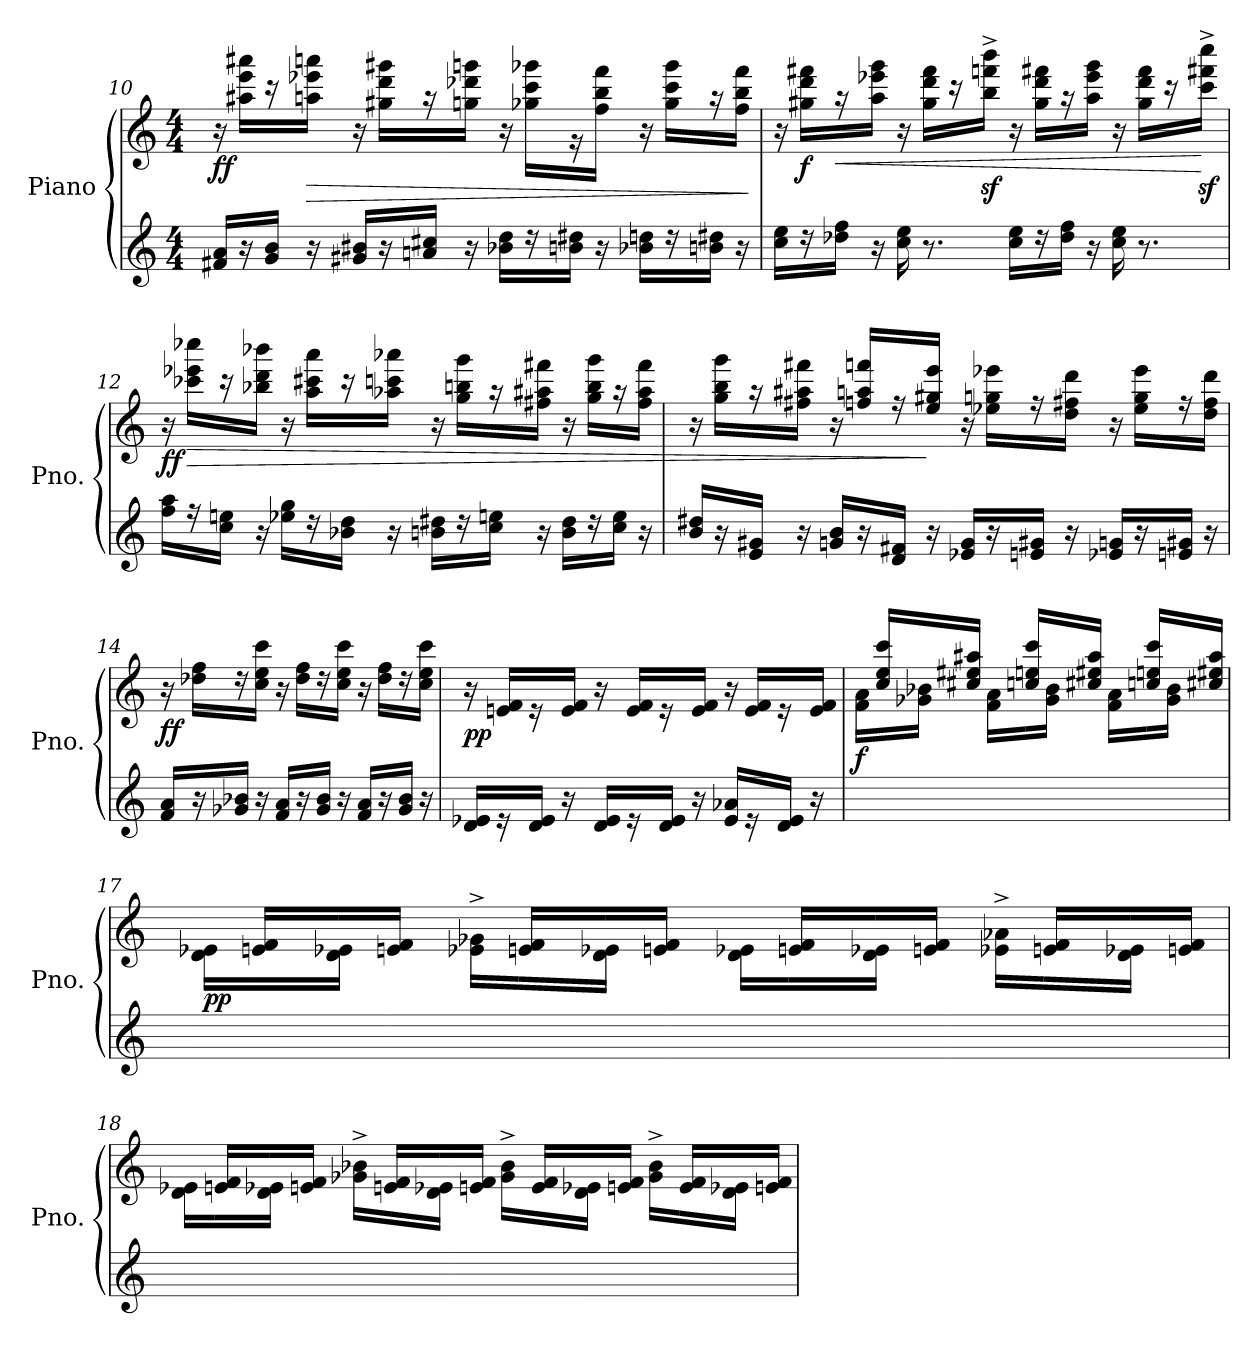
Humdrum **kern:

**kern	**kern	**dynam
*part1	*part1	*part1
*staff2	*staff1	*staff1/2
*I"Piano	*	*
*I'Pno.	*	*
*clefG2	*clefG2	*
*k[]	*k[]	*
*M4/4	*M4/4	*
=10	=10	=10
!	!	!LO:DY:b
16f#X/ 16a/LL	16r	ff
16r	16aa#X\ 16eee\ 16aaa#X\LL	.
16g/ 16b/JJ	16r	.
!	!	!LO:HP:b
16r	16aan\ 16eee-X\ 16aaan\JJ	>
16g#X/ 16b#X/LL	16r	.
16r	16gg#X\ 16ddd\ 16ggg#X\LL	.
16an/ 16cc#X/JJ	16r	.
16r	16ggn\ 16ddd-X\ 16gggn\JJ	.
16b-X\ 16dd\LL	16r	.
16r	16gg-X\ 16ccc\ 16ggg-X\LL	.
16bn\ 16dd#X\JJ	16rg	.
16r	16ff\ 16bb\ 16fff\JJ	.
16b-X\ 16ddn\LL	16r	.
16r	16gg-\ 16ccc\ 16ggg-\LL	.
16bn\ 16dd#X\JJ	16r	.
16r	16ff\ 16bb\ 16fff\JJ	.
.	.	]
!!LO:LB:g=z
=11	=11	=11
16cc\ 16ee\LL	16r	.
!	!	!LO:DY:b
16r	16gg#X\ 16ddd\ 16fff#X\LL	f
!	!	!LO:HP:b
16dd-X\ 16ff\JJ	16r	<
16r	16aa\ 16eee-X\ 16ggg\JJ	.
16cc\ 16ee\	16r	.
8.r	16gg#\ 16ddd\ 16fff#\LL	.
.	16r	.
.	16bb\z<^ 16fffn\z<^ 16bbb\z<^JJ	.
16cc\ 16ee\LL	16r	.
16r	16gg#\ 16ddd\ 16fff#X\LL	.
16dd-\ 16ff\JJ	16r	.
16r	16aa\ 16eee-\ 16ggg\JJ	.
16cc\ 16ee\	16r	.
8.r	16gg#\ 16ddd\ 16fff#\LL	.
.	16r	.
.	16ccc\z<^ 16fff#X\z<^ 16cccc\z<^JJ	[
=12	=12	=12
!	!	!LO:DY:b
16ff\ 16aa\LL	16r	ff
!	!	!LO:HP:b
16r	16ccc-X\ 16eee-X\ 16cccc-X\LL	>
16cc\ 16een\JJ	16r	.
16r	16bb-X\ 16ddd\ 16bbb-X\JJ	.
16ee-X\ 16gg\LL	16r	.
16r	16aa\ 16ccc#X\ 16aaa\LL	.
16b-X\ 16dd\JJ	16r	.
16r	16aa-X\ 16cccn\ 16aaa-X\JJ	.
16bn\ 16dd#X\LL	16r	.
16r	16gg\ 16bbn\ 16ggg\LL	.
16cc\ 16een\JJ	16r	.
16r	16ff#X\ 16aa#X\ 16fff#X\JJ	.
16b\ 16dd#\LL	16r	.
16r	16gg\ 16bb\ 16ggg\LL	.
16cc\ 16ee\JJ	16r	.
16r	16ff#\ 16aa#\ 16fff#\JJ	.
!!LO:LB:g=z
=13	=13	=13
16b/ 16dd#X/LL	16r	.
16r	16gg\ 16bb\ 16ggg\LL	.
16e/ 16g#X/JJ	16r	.
16r	16ff#X\ 16aa#X\ 16fff#X\JJ	.
16gn/ 16b/LL	16r	.
16r	16ffn/ 16aan/ 16fffn/LL	.
16d/ 16f#X/JJ	16r	.
16r	16ee/ 16gg#X/ 16eee/JJ	]
16e-X/ 16g/LL	16r	.
16r	16ee-X\ 16ggn\ 16eee-X\LL	.
16en/ 16g#X/JJ	16r	.
16r	16dd\ 16ff#X\ 16ddd\JJ	.
16e-X/ 16gn/LL	16r	.
16r	16ee-\ 16gg\ 16eee-\LL	.
16en/ 16g#X/JJ	16r	.
16r	16dd\ 16ff#\ 16ddd\JJ	.
=14	=14	=14
!	!	!LO:DY:b
16f/ 16a/LL	16r	ff
16r	16dd-X\ 16ff\LL	.
16g-X/ 16b-X/JJ	16r	.
16r	16cc\ 16ee\ 16ccc\JJ	.
16f/ 16a/LL	16r	.
16r	16dd-\ 16ff\LL	.
16g-/ 16b-/JJ	16r	.
16r	16cc\ 16ee\ 16ccc\JJ	.
16f/ 16a/LL	16r	.
16r	16dd-\ 16ff\LL	.
16g-/ 16b-/JJ	16r	.
16r	16cc\ 16ee\ 16ccc\JJ	.
!!LO:LB:g=z
=15	=15	=15
!	!	!LO:DY:b
16d/ 16e-X/LL	16r	pp
16r	16en/ 16f/LL	.
16d/ 16e-/JJ	16r	.
16r	16e/ 16f/JJ	.
16d/ 16e-/LL	16r	.
16r	16e/ 16f/LL	.
16d/ 16e-/JJ	16r	.
16r	16e/ 16f/JJ	.
16e-/ 16a-X/LL	16r	.
16r	16e/ 16f/LL	.
16d/ 16e-/JJ	16r	.
16r	16e/ 16f/JJ	.
=16	=16	=16
*	*^	*
!	!	!	!LO:DY:b
16ryy	16ryy	16f\ 16a\LL	f
16ryy	16cc/ 16ee/ 16ccc/LL	16ryy	.
16ryy	16ryy	16g-X\ 16b-X\JJ	.
16ryy	16cc#X/ 16ee#X/ 16aa#X/JJ	16ryy	.
16ryy	16ryy	16f\ 16a\LL	.
16ryy	16ccn/ 16een/ 16ccc/LL	16ryy	.
16ryy	16ryy	16g-\ 16b-\JJ	.
16ryy	16cc#X/ 16ee#X/ 16aa#/JJ	16ryy	.
16ryy	16ryy	16f\ 16a\LL	.
16ryy	16ccn/ 16een/ 16ccc/LL	16ryy	.
16ryy	16ryy	16g-\ 16b-\JJ	.
16ryy	16cc#X/ 16ee#X/ 16aa#/JJ	16ryy	.
!!LO:LB:g=z	!!
=17	=17	=17	=17
!	!	!	!LO:DY:b
16ryy	16ryy	16d\ 16e-X\LL	pp
16ryy	16en/ 16f/LL	16ryy	.
16ryy	16ryy	16d\ 16e-\JJ	.
16ryy	16en/ 16f/JJ	16ryy	.
16ryy	16ryy	16e-X\^ 16g-X\^LL	.
16ryy	16en/ 16f/LL	16ryy	.
16ryy	16ryy	16d\ 16e-X\JJ	.
16ryy	16en/ 16f/JJ	16ryy	.
16ryy	16ryy	16d\ 16e-X\LL	.
16ryy	16en/ 16f/LL	16ryy	.
16ryy	16ryy	16d\ 16e-X\JJ	.
16ryy	16en/ 16f/JJ	16ryy	.
16ryy	16ryy	16e-X\^ 16a-X\^LL	.
16ryy	16en/ 16f/LL	16ryy	.
16ryy	16ryy	16d\ 16e-X\JJ	.
16ryy	16en/ 16f/JJ	16ryy	.
!!LO:PB:g=z	!!
=18	=18	=18	=18
16ryy	16ryy	16d\ 16e-X\LL	.
16ryy	16en/ 16f/LL	16ryy	.
16ryy	16ryy	16d\ 16e-X\JJ	.
16ryy	16en/ 16f/JJ	16ryy	.
16ryy	16ryy	16g-X\^ 16b-X\^LL	.
16ryy	16en/ 16f/LL	16ryy	.
16ryy	16ryy	16d\ 16e-X\JJ	.
16ryy	16en/ 16f/JJ	16ryy	.
16ryy	16ryy	16g-\^ 16b-\^LL	.
16ryy	16e/ 16f/LL	16ryy	.
16ryy	16ryy	16d\ 16e-X\JJ	.
16ryy	16en/ 16f/JJ	16ryy	.
16ryy	16ryy	16g-\^ 16b-\^LL	.
16ryy	16e/ 16f/LL	16ryy	.
16ryy	16ryy	16d\ 16e-X\JJ	.
16ryy	16en/ 16f/JJ	16ryy	.
*	*v	*v	*
=	=	=
*-	*-	*-
